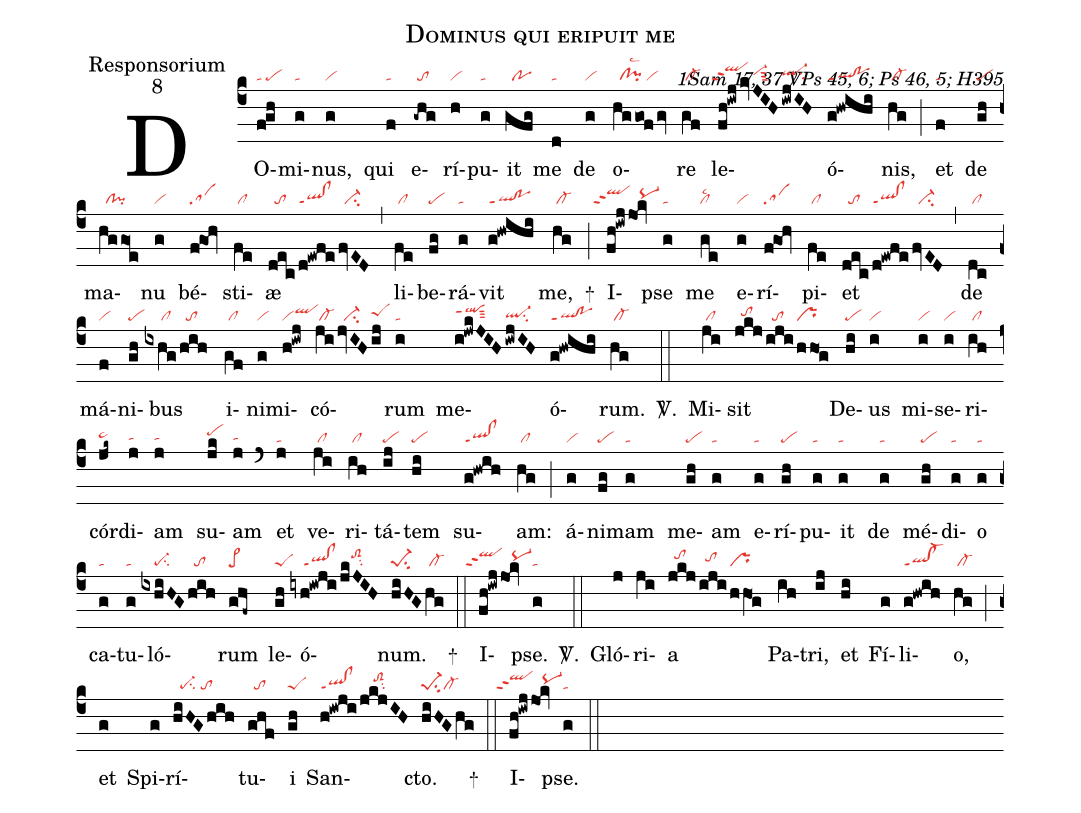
name:Dominus qui eripuit me;
office-part:Responsorium;
mode:8;
commentary:1Sam 17, 37 \Vbar Ps 45, 6; Ps 46, 5; H395;
nabc-lines:1;
%%
(c4)
DO(fgh|ta/pe)mi(g|ta)nus,(g|vi) qui(f|ta) e(-ghg|/to)rí(h|vi)pu(g|ta)it(gfg|//po) me(d|ta)
de(g|vi) o(hggofgv|//cl!pilsc2/vi)re(gf|/cl-) le(fh!iwj|``qlhjppt2|kvJIH|////vi-hhsut3|iwjIH|ql-hhsu2)ó(g!hwihi|ql!poppt1)nis,(hg|/cl-) (;)
et(f|ta) de(gh|pe) ma(hggo1e|//cl!pi)nu(g|vi) bé(f!goh|sa)sti(fe|/cl)æ(dec|//to|/d!ewfe|ql!clppt1|fvED|//ci-) (,)
li(fe|/cl)be(fg|pe)rá(g|ta)vit(g!hwihi|ql!poppt1) me,(hg|/cl-) +(;)
I(fh!iwj|````qlhjppt2|jok|///pq-hh)pse(g|ta) me(ge|cllsc2) e(g|vi)rí(f!goh|sa)pi(fe|/cl)et(dec|//to|/d!ewfe|ql!clppt1|fvED|//ci-) (,)
de(dc|/cl) má(f|vi)ni(gh|pe)bus(ixhg|/////cl|/hih|//to) i(gf|/cl)ni(g|vi)mi(h!iwj|viqlhi)có(ji|/cl-|jvIH|//ci-|ij|peShh)rum(i|ta)
me(i!jwkJIH|qlhippt1sut3|iwjIH|ql-hgsu2)ó(g!hwihi|ql!poppt1)rum.(hg|/cl-) <sp>V/</sp>.(::)
Mi(ji|/cl)sit(jkj|//tohh|/iji|//to|/hho1!g|pr) De(hi|pe)us(i|vi)
mi(i|vi)se(i|vi)ri(ih|/cl)cór(jk~|pe~hh)di(j|tahg)am(j|tahg) su(jk|pehi)am(j|tahg) (`)
et(j|ta) ve(ji|/cl)ri(ih|/cl)tá(ij|pe)tem(hi|pe) su(g!hwih|ql!clppt1)am:(hg|/cl) (;)
á(g|vi)ni(fg|pe)mam(g|ta) me(gh|pe)am(g|ta) e(g|ta)rí(gh|pe)pu(g|ta)it(g|ta)
de(g|ta) mé(gh|pe)di(g|ta)o(g|ta) ca(g|ta)tu(g|ta)ló(ixhiHG|////pe-su2|hih|//to)rum(ghf~|pe>)
le(gh|peS)ó(iyh!iwji|////ql!clppt1|/jkJIH|///toS2hisu2)num.(hiHG|pe-1su2|hg|/cl-) +(::)
I(fh!iwj|````qlhjppt2|jok|///pq-hh)pse.(g|ta) <sp>V/</sp>.(::)
Gló(j)ri(ji)a(jkj|//tohi|/iji|//tohh|/hhO1g|pr) Pa(ih)tri,(ij)
et(hi) Fí(g)li(g!hwih|ql!cl-ppt1)o,(hg|/cl-) (;)
et(g) Spi(g)rí(hiHGhih|//pe-su2/to)tu(ghf|//to)i(gh|peS)
San(h!iwji|ql!clppt1|/jkjIH|////toS2hisu2)cto.(hiHGhg|pe-1su2cl-) +(::)
I(fh!iwj|````qlhjppt2|jok|///pq-hh)pse.(g|ta) (::)
